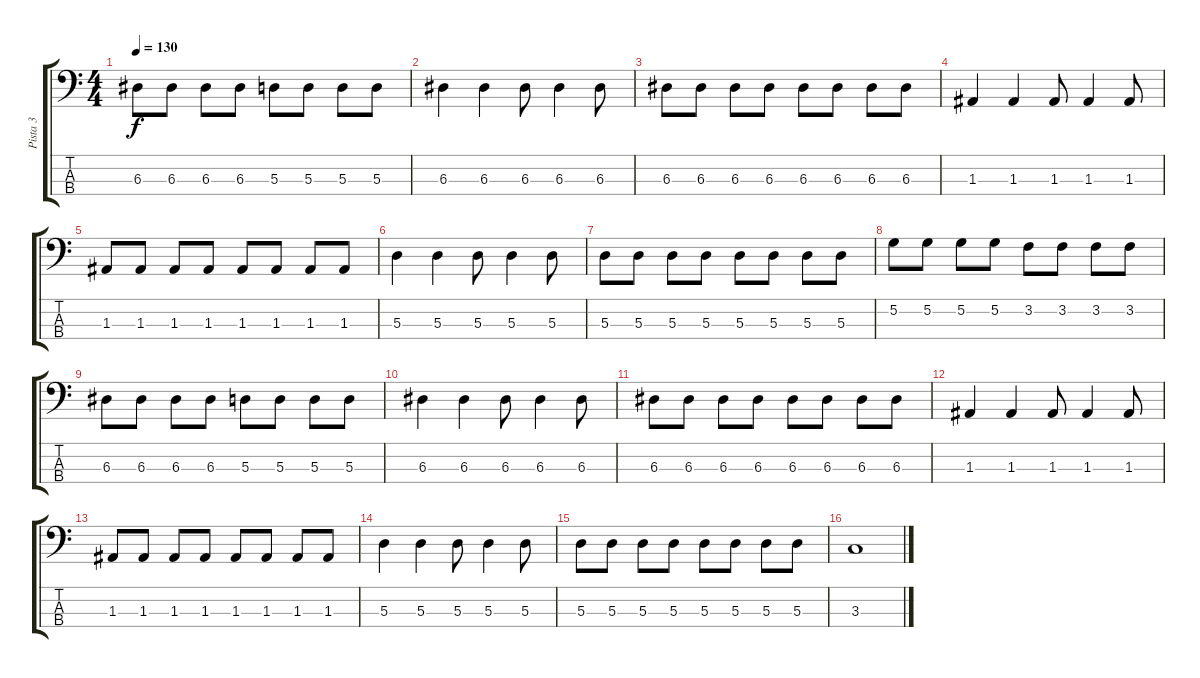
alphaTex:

\track ("Pista 3" "Pista 3") {instrument electricbassfinger}
\staff {score tabs}
\tuning (G2 D2 A1 E1) {hide}
\ts (4 4)
\tempo 130
\clef f4
\ks c
6.3.8{dy f} 6.3.8 6.3.8 6.3.8 5.3.8 5.3.8 5.3.8 5.3.8 |
6.3.4 6.3.4 6.3.8 6.3.4 6.3.8 |
6.3.8 6.3.8 6.3.8 6.3.8 6.3.8 6.3.8 6.3.8 6.3.8 |
1.3.4 1.3.4 1.3.8 1.3.4 1.3.8 |
1.3.8 1.3.8 1.3.8 1.3.8 1.3.8 1.3.8 1.3.8 1.3.8 |
5.3.4 5.3.4 5.3.8 5.3.4 5.3.8 |
5.3.8 5.3.8 5.3.8 5.3.8 5.3.8 5.3.8 5.3.8 5.3.8 |
5.2.8 5.2.8 5.2.8 5.2.8 3.2.8 3.2.8 3.2.8 3.2.8 |
6.3.8 6.3.8 6.3.8 6.3.8 5.3.8 5.3.8 5.3.8 5.3.8 |
6.3.4 6.3.4 6.3.8 6.3.4 6.3.8 |
6.3.8 6.3.8 6.3.8 6.3.8 6.3.8 6.3.8 6.3.8 6.3.8 |
1.3.4 1.3.4 1.3.8 1.3.4 1.3.8 |
1.3.8 1.3.8 1.3.8 1.3.8 1.3.8 1.3.8 1.3.8 1.3.8 |
5.3.4 5.3.4 5.3.8 5.3.4 5.3.8 |
5.3.8 5.3.8 5.3.8 5.3.8 5.3.8 5.3.8 5.3.8 5.3.8 |
3.3.1
